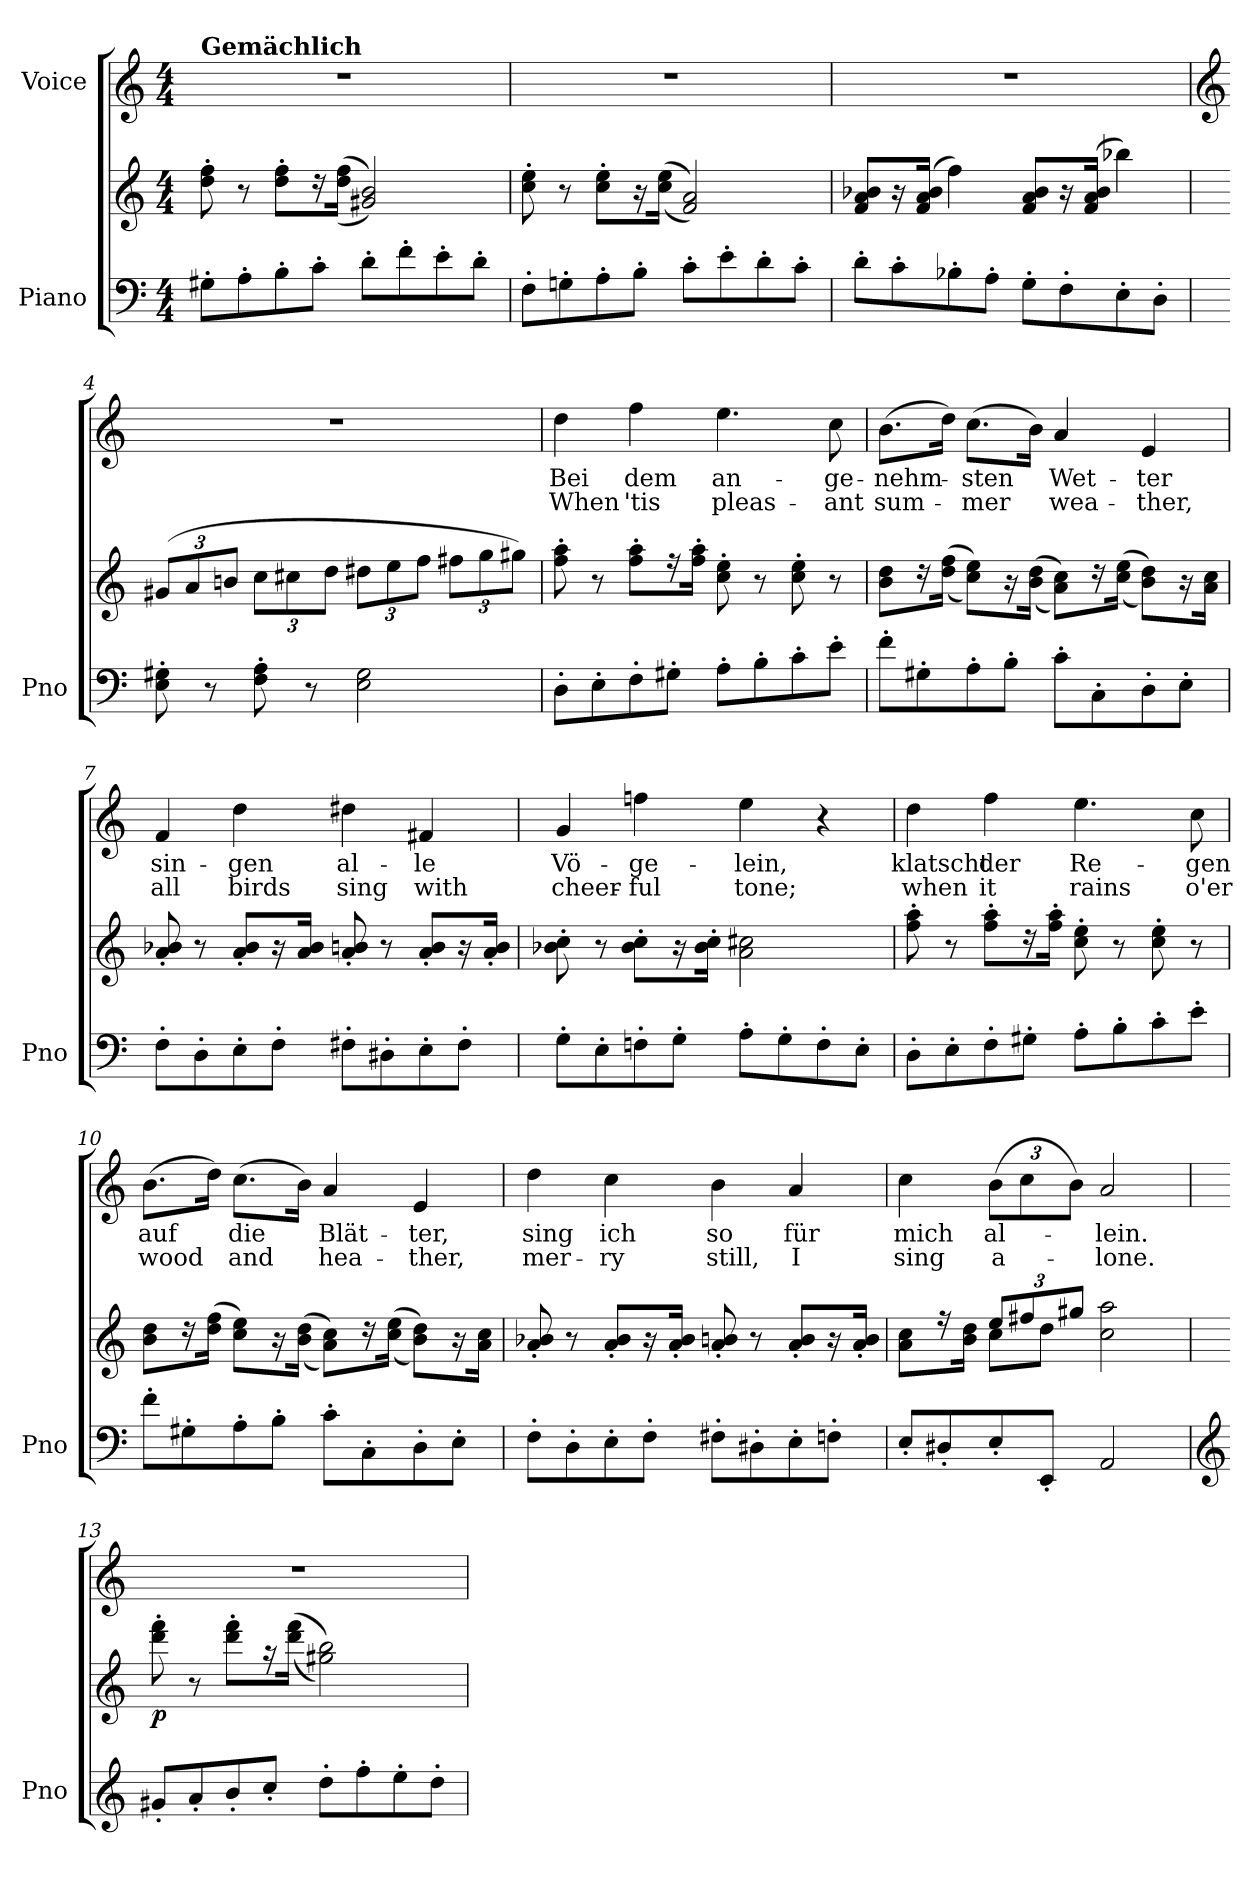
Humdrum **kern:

**kern	**kern	**dynam	**kern	**text	**text
*part2	*part2	*part2	*part1	*part1	*part1
*staff3	*staff2	*staff2/3	*staff1	*staff1	*staff1
*I"Piano	*	*	*I"Voice	*	*
*I'Pno	*	*	*	*	*
*clefF4	*clefG2	*	*clefG2	*	*
*k[]	*k[]	*	*k[]	*	*
*M4/4	*M4/4	*	*M4/4	*	*
=1	=1	=1	=1	=1	=1
!	!	!	!LO:TX:a:B:t=Gemächlich	!	!
8G#X'\L	8dd\' 8ff\'	.	1r	.	.
8A'\	8r	.	.	.	.
!	!	!LO:DY:b	!	!	!
!	!	!LO:DY:n=1:b	!	!	!
8B'\	8dd\' 8ff\'L	other-dynamics p	.	.	.
8c'\J	16r	.	.	.	.
.	(>(>16dd\ 16ff\Jk	.	.	.	.
8d'\L	2g#X/ 2b/))	.	.	.	.
8f'\	.	.	.	.	.
8e'\	.	.	.	.	.
8d'\J	.	.	.	.	.
=2	=2	=2	=2	=2	=2
8F'\L	8cc\' 8ee\'	.	1r	.	.
8Gn'\	8r	.	.	.	.
8A'\	8cc\' 8ee\'L	.	.	.	.
8B'\J	16r	.	.	.	.
.	(>(>16cc\ 16ee\Jk	.	.	.	.
8c'\L	2f/ 2a/))	.	.	.	.
8e'\	.	.	.	.	.
8d'\	.	.	.	.	.
8c'\J	.	.	.	.	.
=3	=3	=3	=3	=3	=3
8d'\L	8f/ 8a/ 8b-X/L	.	1r	.	.
8c'\	16r	.	.	.	.
.	(>16f/ 16a/ 16b-/Jk	.	.	.	.
8B-X'\	4ff\)	.	.	.	.
8A'\J	.	.	.	.	.
8G'\L	8f/ 8a/ 8b-/L	.	.	.	.
8F'\	16r	.	.	.	.
.	(>16f/ 16a/ 16b-/Jk	.	.	.	.
8E'\	4bb-X\)	.	.	.	.
8D'\J	.	.	.	.	.
!!LO:LB:g=z
=4	=4	=4	=4	=4	=4
*	*	*	*clefG2	*	*
*	*Xbrackettup	*	*	*	*
8E\' 8G#X\'	(>12g#X/L	.	1r	.	.
.	12a/	.	.	.	.
8r	.	.	.	.	.
.	12bn/J	.	.	.	.
8F\' 8A\'	12cc\L	.	.	.	.
.	12cc#X\	.	.	.	.
8r	.	.	.	.	.
.	12dd\J	.	.	.	.
2E\ 2G#\	12dd#X\L	.	.	.	.
.	12ee\	.	.	.	.
.	12ff\J	.	.	.	.
.	12ff#X\L	.	.	.	.
.	12gg\	.	.	.	.
.	12gg#X\J)	.	.	.	.
=5	=5	=5	=5	=5	=5
!	!	!	!	!LO:LY:b	!LO:LY:b
8D'\L	8ff\' 8aa\'	.	4dd\	Bei	When
8E'\	8r	.	.	.	.
!	!	!	!	!LO:LY:b	!LO:LY:b
8F'\	8ff\' 8aa\'L	.	4ff\	dem	'tis
8G#X'\J	16rff	.	.	.	.
.	16ff\' 16aa\'Jk	.	.	.	.
!	!	!	!	!LO:LY:b	!LO:LY:b
8A'\L	8cc\' 8ee\'	.	4.ee\	an-	pleas-
8B'\	8r	.	.	.	.
8c'\	8cc\' 8ee\'	.	.	.	.
!	!	!	!	!LO:LY:b	!LO:LY:b
8e'\J	8r	.	8cc\	-ge-	-ant
=6	=6	=6	=6	=6	=6
!	!	!	!	!LO:LY:b	!LO:LY:b
8f'\L	8b\ 8dd\L	.	(>8.b\L	-nehm-	sum-
8G#X'\	16r	.	.	.	.
.	(>(>16dd\ 16ff\Jk	.	16dd\Jk)	.	.
!	!	!	!	!LO:LY:b	!LO:LY:b
8A'\	8cc\ 8ee\L))	.	(>8.cc\L	-sten	-mer
8B'\J	16r	.	.	.	.
.	(>(>16b\ 16dd\Jk	.	16b\Jk)	.	.
!	!	!	!	!LO:LY:b	!LO:LY:b
8c'\L	8a\ 8cc\L))	.	4a/	Wet-	wea-
8C'\	16r	.	.	.	.
.	(>(>16cc\ 16ee\Jk	.	.	.	.
!	!	!	!	!LO:LY:b	!LO:LY:b
8D'\	8b\ 8dd\L))	.	4e/	-ter	-ther,
8E'\J	16r	.	.	.	.
.	16a\ 16cc\Jk	.	.	.	.
!!LO:LB:g=z
=7	=7	=7	=7	=7	=7
!	!	!	!	!LO:LY:b	!LO:LY:b
8F'\L	8a/' 8b-X/'	.	4f/	sin-	all
8D'\	8r	.	.	.	.
!	!	!	!	!LO:LY:b	!LO:LY:b
8E'\	8a/' 8b-/'L	.	4dd\	-gen	birds
8F'\J	16r	.	.	.	.
.	16a/ 16b-/Jk	.	.	.	.
!	!	!	!	!LO:LY:b	!LO:LY:b
8F#X'\L	8a/' 8bn/'	.	4dd#X\	al-	sing
8D#X'\	8r	.	.	.	.
!	!	!	!	!LO:LY:b	!LO:LY:b
8E'\	8a/' 8b/'L	.	4f#X/	-le	with
8F#'\J	16r	.	.	.	.
.	16a/' 16b/'Jk	.	.	.	.
=8	=8	=8	=8	=8	=8
!	!	!	!	!LO:LY:b	!LO:LY:b
8G'\L	8b-X\' 8cc\'	.	4g/	Vö-	cheer-
8E'\	8r	.	.	.	.
!	!	!	!	!LO:LY:b	!LO:LY:b
8Fn'\	8b-\' 8cc\'L	.	4ffn\	-ge-	-ful
8G'\J	16r	.	.	.	.
.	16b-\' 16cc\'Jk	.	.	.	.
!	!	!	!	!LO:LY:b	!LO:LY:b
8A'\L	2a\ 2cc#X\	.	4ee\	-lein,	tone;
8G'\	.	.	.	.	.
8F'\	.	.	4r	.	.
8E'\J	.	.	.	.	.
=9	=9	=9	=9	=9	=9
!	!	!	!	!LO:LY:b	!LO:LY:b
8D'\L	8ff\' 8aa\'	.	4dd\	klatscht	when
8E'\	8r	.	.	.	.
!	!	!	!	!LO:LY:b	!LO:LY:b
8F'\	8ff\' 8aa\'L	.	4ff\	der	it
8G#X'\J	16rdd	.	.	.	.
.	16ff\' 16aa\'Jk	.	.	.	.
!	!	!	!	!LO:LY:b	!LO:LY:b
8A'\L	8cc\' 8ee\'	.	4.ee\	Re-	rains
8B'\	8r	.	.	.	.
8c'\	8cc\' 8ee\'	.	.	.	.
!	!	!	!	!LO:LY:b	!LO:LY:b
8e'\J	8r	.	8cc\	-gen	o'er
!!LO:LB:g=z
=10	=10	=10	=10	=10	=10
!	!	!	!	!LO:LY:b	!LO:LY:b
8f'\L	8b\ 8dd\L	.	(>8.b\L	auf	wood
8G#X'\	16r	.	.	.	.
.	(>16dd\ 16ff\Jk	.	16dd\Jk)	.	.
!	!	!	!	!LO:LY:b	!LO:LY:b
8A'\	8cc\ 8ee\L)	.	(>8.cc\L	die	and
8B'\J	16r	.	.	.	.
.	(>(>16b\ 16dd\Jk	.	16b\Jk)	.	.
!	!	!	!	!LO:LY:b	!LO:LY:b
8c'\L	8a\ 8cc\L))	.	4a/	Blät-	hea-
8C'\	16r	.	.	.	.
.	(>(>16cc\ 16ee\Jk	.	.	.	.
!	!	!	!	!LO:LY:b	!LO:LY:b
8D'\	8b\ 8dd\L))	.	4e/	-ter,	-ther,
8E'\J	16r	.	.	.	.
.	16a\ 16cc\Jk	.	.	.	.
=11	=11	=11	=11	=11	=11
!	!	!	!	!LO:LY:b	!LO:LY:b
8F'\L	8a/' 8b-X/'	.	4dd\	sing	mer-
8D'\	8r	.	.	.	.
!	!	!	!	!LO:LY:b	!LO:LY:b
8E'\	8a/' 8b-/'L	.	4cc\	ich	-ry
8F'\J	16r	.	.	.	.
.	16a/' 16b-/'Jk	.	.	.	.
!	!	!	!	!LO:LY:b	!LO:LY:b
8F#X'\L	8a/' 8bn/'	.	4b\	so	still,
8D#X'\	8r	.	.	.	.
!	!	!	!	!LO:LY:b	!LO:LY:b
8E'\	8a/' 8b/'L	.	4a/	für	I
8Fn'\J	16r	.	.	.	.
.	16a/' 16b/'Jk	.	.	.	.
=12	=12	=12	=12	=12	=12
*	*^	*	*	*	*
!	!	!	!	!	!LO:LY:b	!LO:LY:b
8E'/L	4ryy	8a\ 8cc\L	.	4cc\	mich	sing
8D#X'/	.	16rff	.	.	.	.
.	.	16b\ 16dd\Jk	.	.	.	.
*	*	*	*	*Xbrackettup	*	*
!	!	!	!	!	!LO:LY:b	!LO:LY:b
8E'/	12ee/L	8cc\L	.	(>12b\L	al-	a-
.	12ff#X/	.	.	12cc\	.	.
8EE'/J	.	8dd\J	.	.	.	.
.	12gg#X/J	.	.	12b\J)	.	.
!	!	!	!	!	!LO:LY:b	!LO:LY:b
2AA/	2rffyy	2cc\ 2aa\	.	2a/	-lein.	-lone.
*	*v	*v	*	*	*	*
!!LO:PB:g=z
=13	=13	=13	=13	=13	=13
*clefG2	*	*	*	*	*
*	*^	*	*	*	*
!	!	!	!LO:DY:b	!	!	!
*	*v	*v	*	*	*	*
8g#X'/L	8ddd\' 8fff\'	p	1r	.	.
8a'/	8r	.	.	.	.
8b'/	8ddd\' 8fff\'L	.	.	.	.
8cc'/J	16raa	.	.	.	.
.	(>(>16ddd\ 16fff\Jk	.	.	.	.
8dd'\L	2gg#X\ 2bb\))	.	.	.	.
8ff'\	.	.	.	.	.
8ee'\	.	.	.	.	.
8dd'\J	.	.	.	.	.
=	=	=	=	=	=
*-	*-	*-	*-	*-	*-
